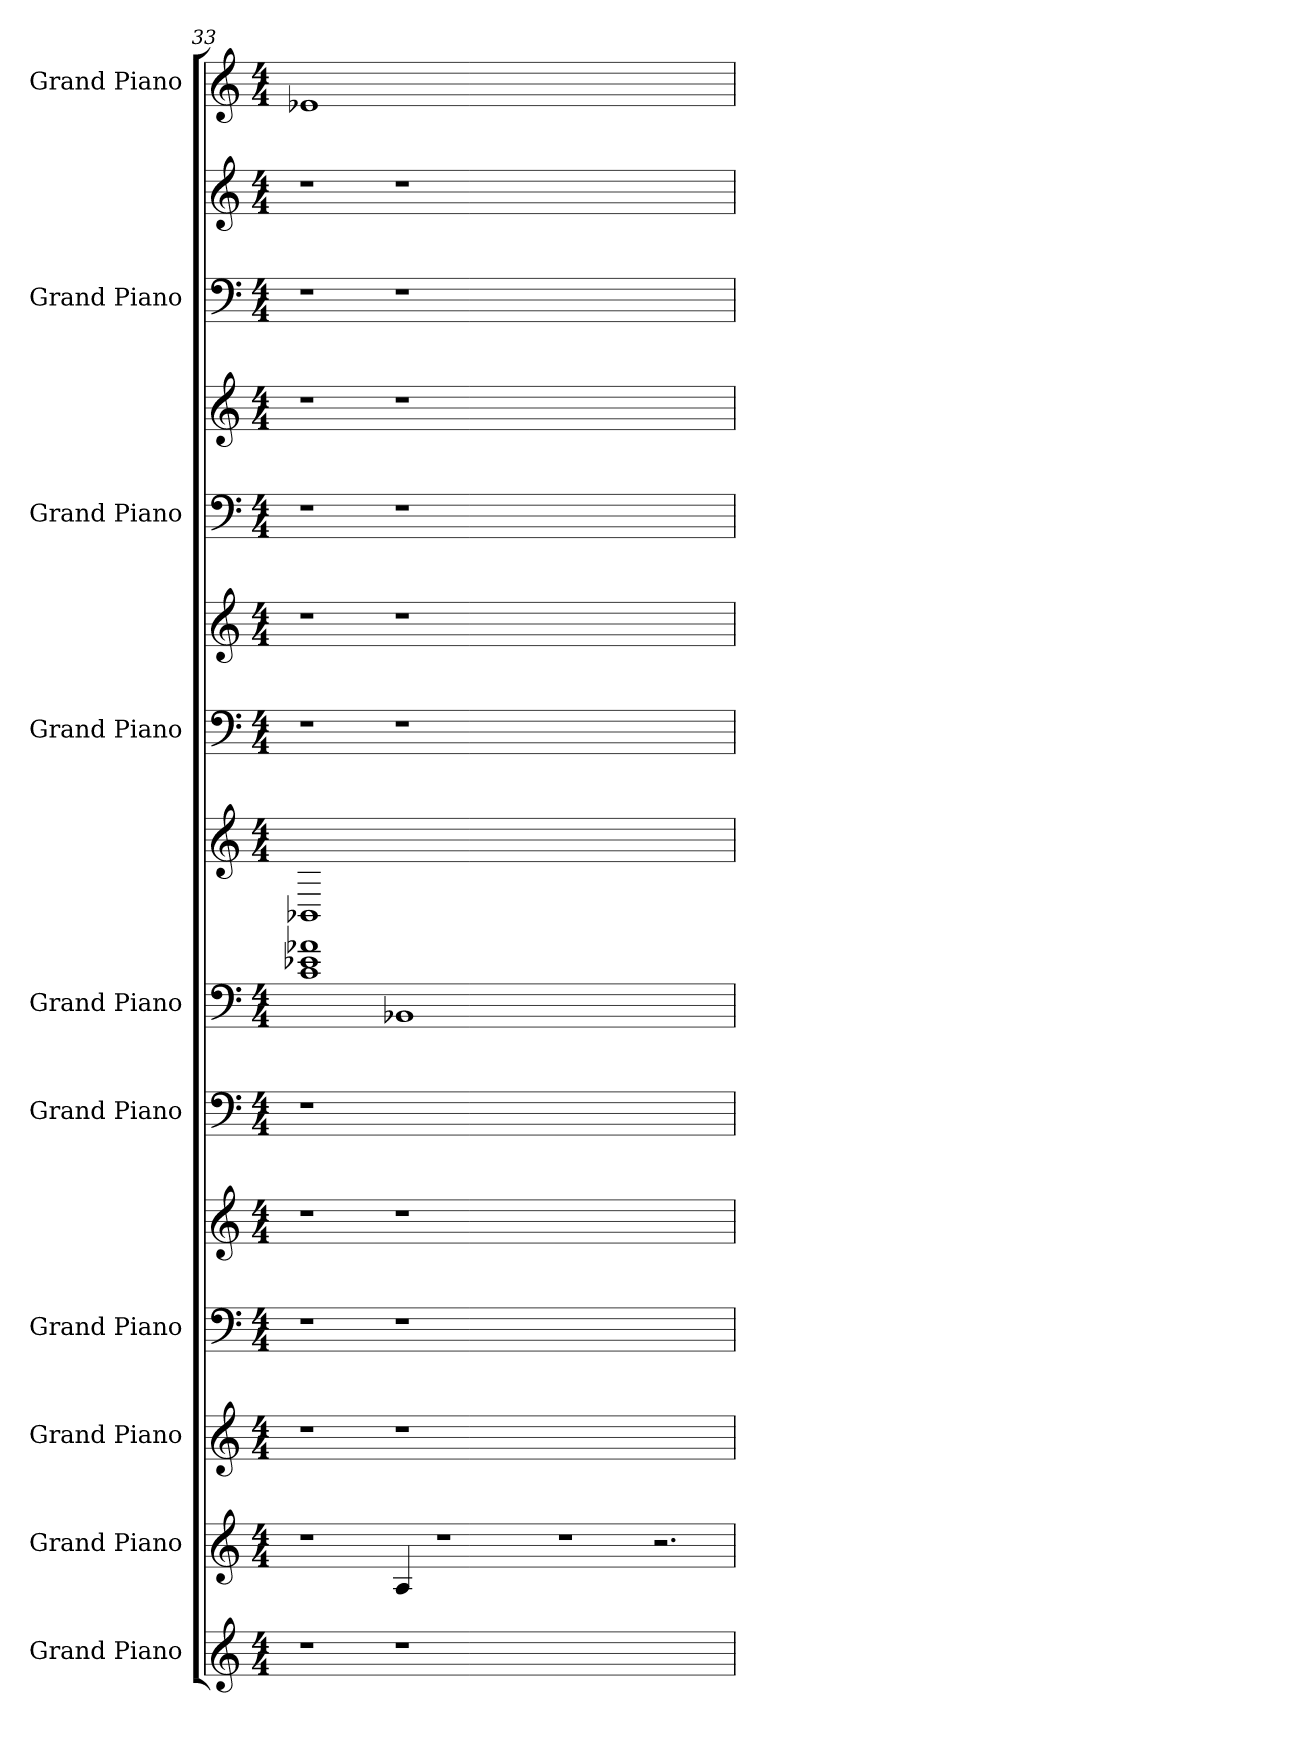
**kern	**kern	**kern	**kern	**kern	**kern	**kern	**kern	**kern	**kern	**kern	**kern	**kern	**kern	**kern
*part10	*part9	*part8	*part7	*part7	*part6	*part5	*part5	*part4	*part4	*part3	*part3	*part2	*part2	*part1
*staff15	*staff14	*staff13	*staff12	*staff11	*staff10	*staff9	*staff8	*staff7	*staff6	*staff5	*staff4	*staff3	*staff2	*staff1
*I"Grand Piano	*I"Grand Piano	*I"Grand Piano	*I"Grand Piano	*	*I"Grand Piano	*I"Grand Piano	*	*I"Grand Piano	*	*I"Grand Piano	*	*I"Grand Piano	*	*I"Grand Piano
*clefG2	*clefG2	*clefG2	*clefF4	*clefG2	*clefF4	*clefF4	*clefG2	*clefF4	*clefG2	*clefF4	*clefG2	*clefF4	*clefG2	*clefG2
*k[]	*k[]	*k[]	*k[]	*k[]	*k[]	*k[]	*k[]	*k[]	*k[]	*k[]	*k[]	*k[]	*k[]	*k[]
*C:	*C:	*C:	*C:	*C:	*C:	*C:	*C:	*C:	*C:	*C:	*C:	*C:	*C:	*C:
*M4/4	*M4/4	*M4/4	*M4/4	*M4/4	*M4/4	*M4/4	*M4/4	*M4/4	*M4/4	*M4/4	*M4/4	*M4/4	*M4/4	*M4/4
=33	=33	=33	=33	=33	=33	=33	=33	=33	=33	=33	=33	=33	=33	=33
1r	1r	1r	1r	1r	1r	1c 1e-X 1a-X	1BB-X	1r	1r	1r	1r	1r	1r	1e-X
1r	4A	1r	1r	1r	0.ryy	1BB-X	0.ryy	1r	1r	1r	1r	1r	1r	0.ryy
.	1r	.	.	.	.	.	.	.	.	.	.	.	.	.
0ryy	.	0ryy	0ryy	0ryy	.	0ryy	.	0ryy	0ryy	0ryy	0ryy	0ryy	0ryy	.
.	1r	.	.	.	.	.	.	.	.	.	.	.	.	.
.	2.r	.	.	.	.	.	.	.	.	.	.	.	.	.
=	=	=	=	=	=	=	=	=	=	=	=	=	=	=
*-	*-	*-	*-	*-	*-	*-	*-	*-	*-	*-	*-	*-	*-	*-
